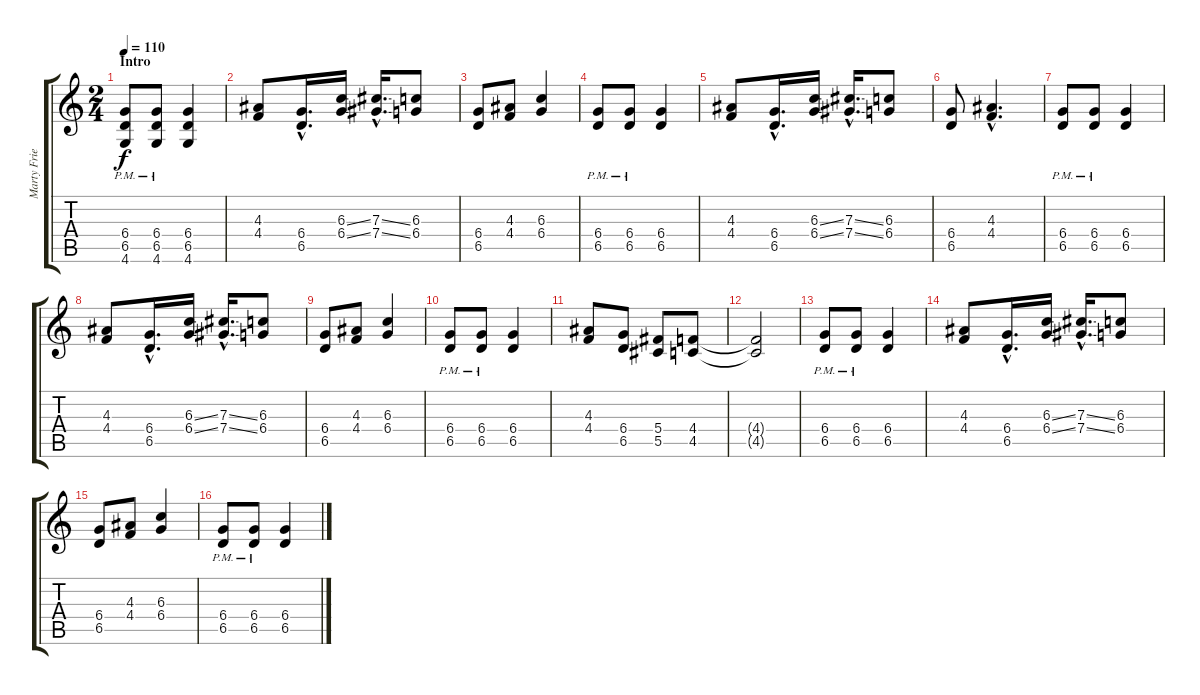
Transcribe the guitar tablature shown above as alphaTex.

\track ("Marty Friedman" "Marty Frie") {instrument distortionguitar}
\staff {score tabs}
\tuning (Eb4 Bb3 Gb3 Db3 Ab2 Eb2) {hide}
\ts (2 4)
\section ("" "Intro")
\tempo 110
\tempo 100
\tempo 110
\clef g2
\ks c
(6.4{pm} 6.5{pm} 4.6).8{dy f instrument distortionguitar} (6.4{pm} 6.5{pm} 4.6).8 (6.4 6.5 4.6).4 |
(4.3 4.4).8 (6.4{hac} 6.5{hac}).16{d} (6.3{ss} 6.4{ss}).16 (7.3{ss hac} 7.4{ss hac}).16{d} (6.3 6.4).8 |
(6.4 6.5).8 (4.3 4.4).8 (6.3 6.4).4 |
(6.4{pm} 6.5{pm}).8 (6.4{pm} 6.5{pm}).8 (6.4 6.5).4 |
(4.3 4.4).8 (6.4{hac} 6.5{hac}).16{d} (6.3{ss} 6.4{ss}).16 (7.3{ss hac} 7.4{ss hac}).16{d} (6.3 6.4).8 |
(6.4 6.5).8 (4.3{hac} 4.4{hac}).4{d} |
(6.4{pm} 6.5{pm}).8 (6.4{pm} 6.5{pm}).8 (6.4 6.5).4 |
(4.3 4.4).8 (6.4{hac} 6.5{hac}).16{d} (6.3{ss} 6.4{ss}).16 (7.3{ss hac} 7.4{ss hac}).16{d} (6.3 6.4).8 |
(6.4 6.5).8 (4.3 4.4).8 (6.3 6.4).4 |
(6.4{pm} 6.5{pm}).8 (6.4{pm} 6.5{pm}).8 (6.4 6.5).4 |
(4.3 4.4).8 (6.4 6.5).8 (5.4 5.5).8 (4.4 4.5).8 |
(4.4{t} 4.5{t}).2 |
(6.4{pm} 6.5{pm}).8 (6.4{pm} 6.5{pm}).8 (6.4 6.5).4 |
(4.3 4.4).8 (6.4{hac} 6.5{hac}).16{d} (6.3{ss} 6.4{ss}).16 (7.3{ss hac} 7.4{ss hac}).16{d} (6.3 6.4).8 |
(6.4 6.5).8 (4.3 4.4).8 (6.3 6.4).4 |
(6.4{pm} 6.5{pm}).8 (6.4{pm} 6.5{pm}).8 (6.4 6.5).4
